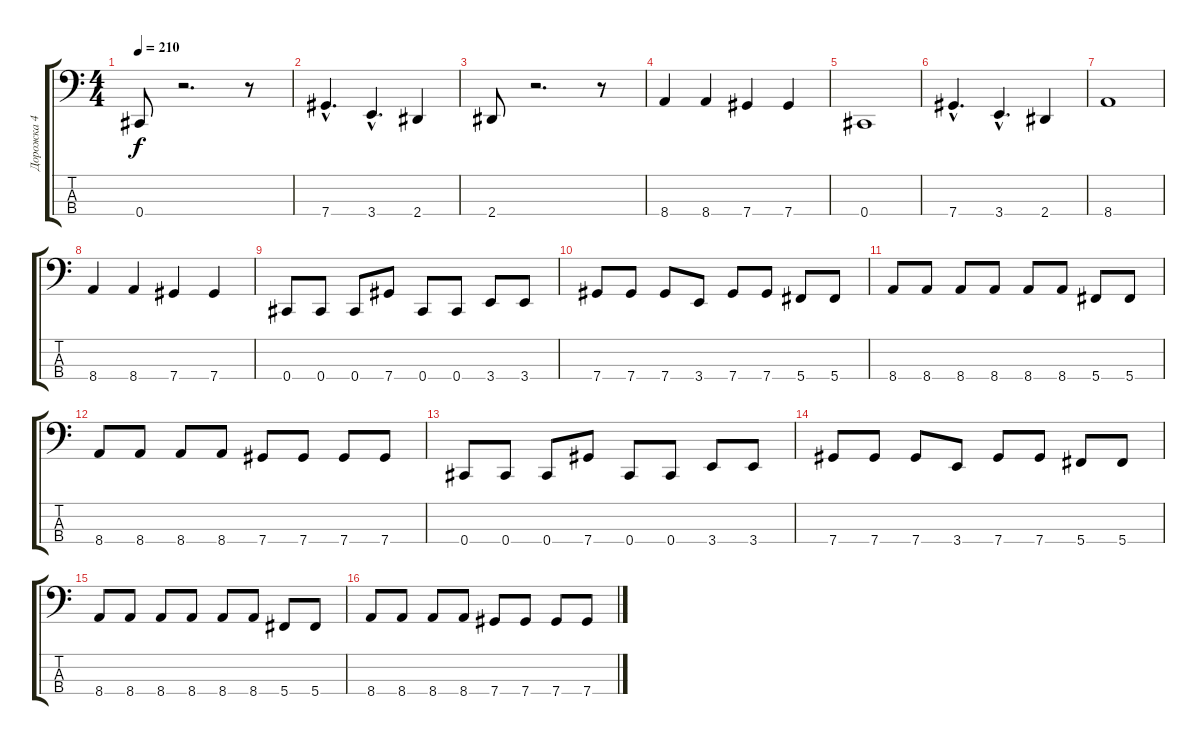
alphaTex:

\track ("Дорожка 4" "Дорожка 4") {instrument electricbasspick}
\staff {score tabs}
\tuning (E2 B1 Gb1 Db1) {hide}
\ts (4 4)
\tempo 210
\clef f4
\ks c
0.4.8{dy f instrument electricbasspick} r.2{d} r.8 |
7.4{hac}.4{d} 3.4{hac}.4{d} 2.4.4 |
2.4.8 r.2{d} r.8 |
8.4.4 8.4.4 7.4.4 7.4.4 |
0.4.1 |
7.4{hac}.4{d} 3.4{hac}.4{d} 2.4.4 |
8.4.1 |
8.4.4 8.4.4 7.4.4 7.4.4 |
0.4.8 0.4.8 0.4.8 7.4.8 0.4.8 0.4.8 3.4.8 3.4.8 |
7.4.8 7.4.8 7.4.8 3.4.8 7.4.8 7.4.8 5.4.8 5.4.8 |
8.4.8 8.4.8 8.4.8 8.4.8 8.4.8 8.4.8 5.4.8 5.4.8 |
8.4.8 8.4.8 8.4.8 8.4.8 7.4.8 7.4.8 7.4.8 7.4.8 |
0.4.8 0.4.8 0.4.8 7.4.8 0.4.8 0.4.8 3.4.8 3.4.8 |
7.4.8 7.4.8 7.4.8 3.4.8 7.4.8 7.4.8 5.4.8 5.4.8 |
8.4.8 8.4.8 8.4.8 8.4.8 8.4.8 8.4.8 5.4.8 5.4.8 |
8.4.8 8.4.8 8.4.8 8.4.8 7.4.8 7.4.8 7.4.8 7.4.8
